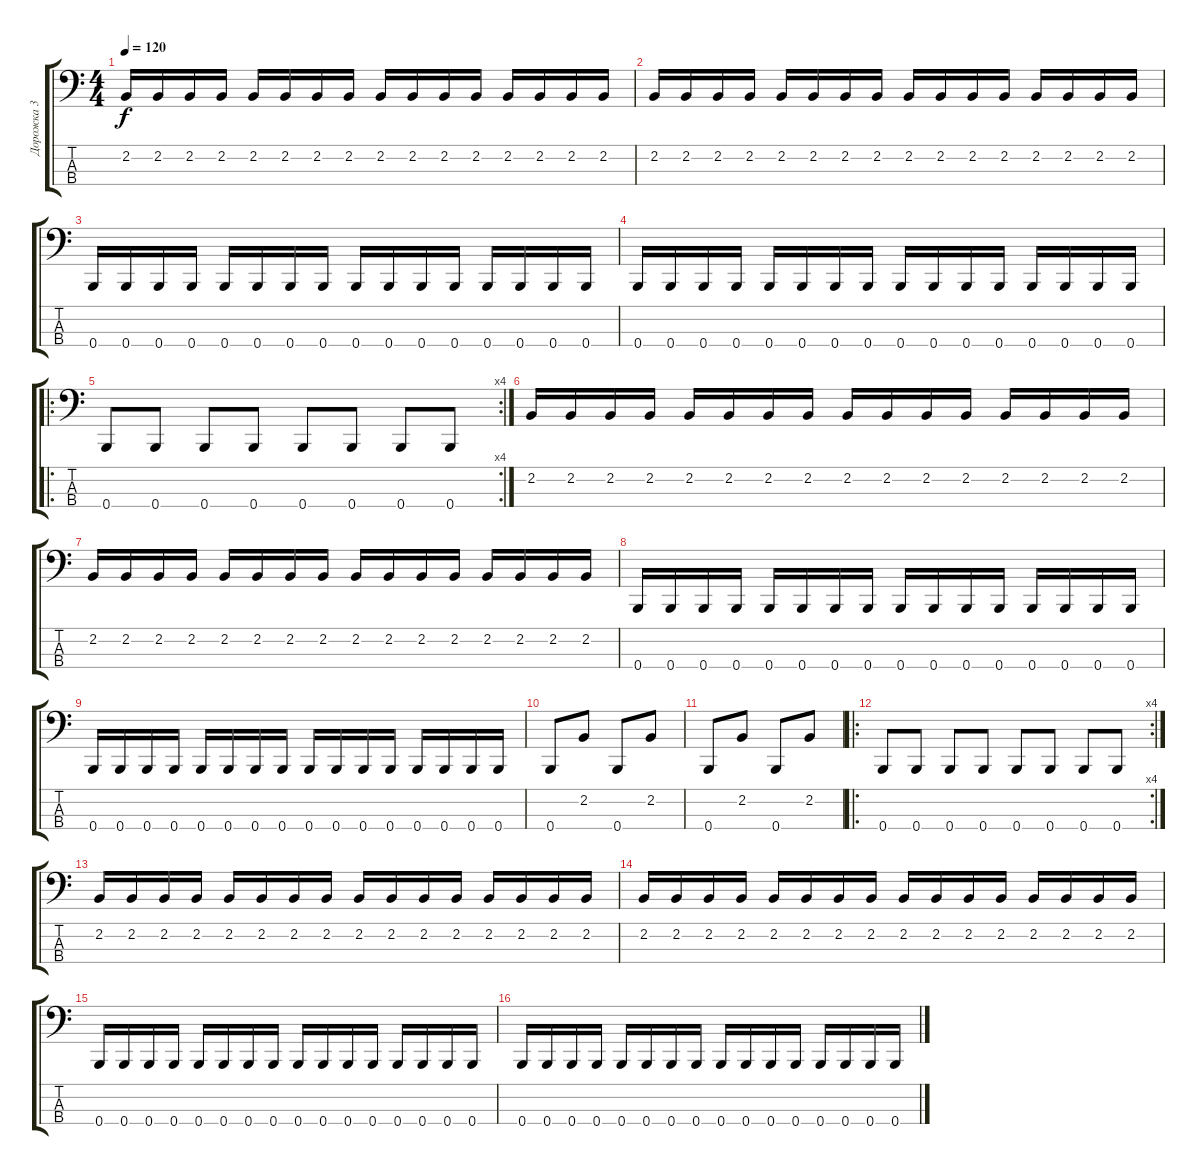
\track ("Дорожка 3" "Дорожка 3") {instrument electricbassfinger}
\staff {score tabs}
\tuning (D2 A1 E1 B0) {hide}
\ts (4 4)
\tempo 120
\clef f4
\ks c
2.2.16{dy f} 2.2.16 2.2.16 2.2.16 2.2.16 2.2.16 2.2.16 2.2.16 2.2.16 2.2.16 2.2.16 2.2.16 2.2.16 2.2.16 2.2.16 2.2.16 |
2.2.16 2.2.16 2.2.16 2.2.16 2.2.16 2.2.16 2.2.16 2.2.16 2.2.16 2.2.16 2.2.16 2.2.16 2.2.16 2.2.16 2.2.16 2.2.16 |
0.4.16 0.4.16 0.4.16 0.4.16 0.4.16 0.4.16 0.4.16 0.4.16 0.4.16 0.4.16 0.4.16 0.4.16 0.4.16 0.4.16 0.4.16 0.4.16 |
0.4.16 0.4.16 0.4.16 0.4.16 0.4.16 0.4.16 0.4.16 0.4.16 0.4.16 0.4.16 0.4.16 0.4.16 0.4.16 0.4.16 0.4.16 0.4.16 |
\ro
\rc 4
0.4.8 0.4.8 0.4.8 0.4.8 0.4.8 0.4.8 0.4.8 0.4.8 |
2.2.16 2.2.16 2.2.16 2.2.16 2.2.16 2.2.16 2.2.16 2.2.16 2.2.16 2.2.16 2.2.16 2.2.16 2.2.16 2.2.16 2.2.16 2.2.16 |
2.2.16 2.2.16 2.2.16 2.2.16 2.2.16 2.2.16 2.2.16 2.2.16 2.2.16 2.2.16 2.2.16 2.2.16 2.2.16 2.2.16 2.2.16 2.2.16 |
0.4.16 0.4.16 0.4.16 0.4.16 0.4.16 0.4.16 0.4.16 0.4.16 0.4.16 0.4.16 0.4.16 0.4.16 0.4.16 0.4.16 0.4.16 0.4.16 |
0.4.16 0.4.16 0.4.16 0.4.16 0.4.16 0.4.16 0.4.16 0.4.16 0.4.16 0.4.16 0.4.16 0.4.16 0.4.16 0.4.16 0.4.16 0.4.16 |
0.4.8 2.2.8 0.4.8 2.2.8 |
0.4.8 2.2.8 0.4.8 2.2.8 |
\ro
\rc 4
0.4.8 0.4.8 0.4.8 0.4.8 0.4.8 0.4.8 0.4.8 0.4.8 |
2.2.16 2.2.16 2.2.16 2.2.16 2.2.16 2.2.16 2.2.16 2.2.16 2.2.16 2.2.16 2.2.16 2.2.16 2.2.16 2.2.16 2.2.16 2.2.16 |
2.2.16 2.2.16 2.2.16 2.2.16 2.2.16 2.2.16 2.2.16 2.2.16 2.2.16 2.2.16 2.2.16 2.2.16 2.2.16 2.2.16 2.2.16 2.2.16 |
0.4.16 0.4.16 0.4.16 0.4.16 0.4.16 0.4.16 0.4.16 0.4.16 0.4.16 0.4.16 0.4.16 0.4.16 0.4.16 0.4.16 0.4.16 0.4.16 |
0.4.16 0.4.16 0.4.16 0.4.16 0.4.16 0.4.16 0.4.16 0.4.16 0.4.16 0.4.16 0.4.16 0.4.16 0.4.16 0.4.16 0.4.16 0.4.16
